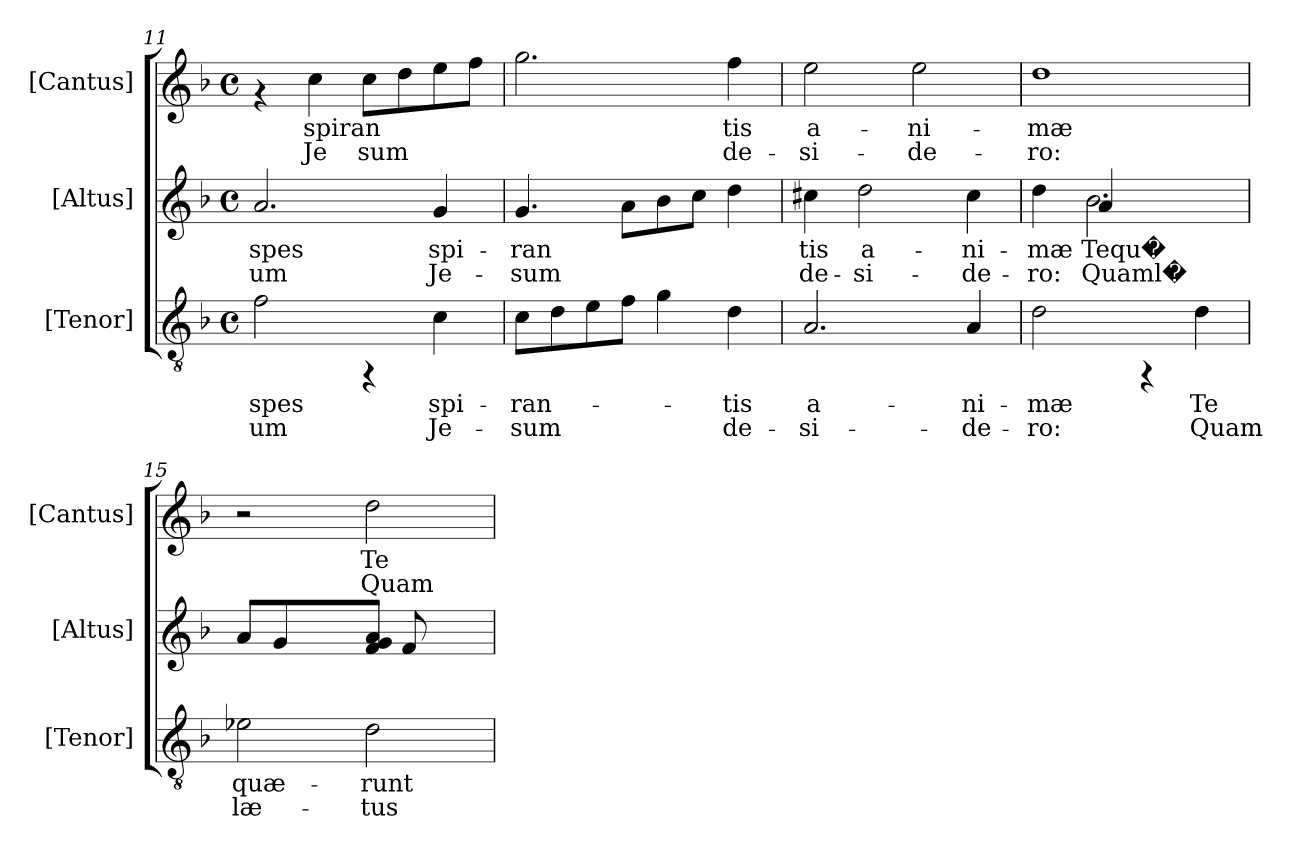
**kern	**text	**text	**kern	**text	**text	**kern	**text	**text
*part3	*part3	*part3	*part2	*part2	*part2	*part1	*part1	*part1
*staff3	*staff3	*staff3	*staff2	*staff2	*staff2	*staff1	*staff1	*staff1
*I"[Tenor]	*	*	*I"[Altus]	*	*	*I"[Cantus]	*	*
*I'[Tenor]	*	*	*I'[Altus]	*	*	*I'[Cantus]	*	*
!!LO:LB:g=z
*clefGv2	*	*	*clefG2	*	*	*clefG2	*	*
*k[b-]	*	*	*k[b-]	*	*	*k[b-]	*	*
*F:	*	*	*F:	*	*	*F:	*	*
*M4/4	*	*	*M4/4	*	*	*M4/4	*	*
*met(c)	*	*	*met(c)	*	*	*met(c)	*	*
=11	=11	=11	=11	=11	=11	=11	=11	=11
!	!LO:LY:b:cj	!LO:LY:b:cj	!	!LO:LY:b:cj	!LO:LY:b:cj	!	!	!
2f\	-spes	um	2.a/	-spes	um	4rf	.	.
!	!	!	!	!	!	!	!LO:LY:b:cj	!LO:LY:b:cj
.	.	.	.	.	.	4cc\	spiran-	-Je
!	!	!	!	!	!	!	!LO:LY:b:cj	!LO:LY:b:cj
4rFF	.	.	.	.	.	8cc\L	-	-sum
!	!	!	!	!	!	!	!LO:LY:b:cj	!LO:LY:b:cj
.	.	.	.	.	.	8dd\	-	-
!	!LO:LY:b:cj	!LO:LY:b:cj	!	!LO:LY:b:cj	!LO:LY:b:cj	!	!LO:LY:b:cj	!LO:LY:b:cj
4c\	spi-	-Je-	4g/	spi-	-Je-	8ee\	-	-
!	!	!	!	!	!	!	!LO:LY:b:cj	!LO:LY:b:cj
.	.	.	.	.	.	8ff\J	-	-
=12!	=12!	=12!	=12!	=12!	=12!	=12!	=12!	=12!
!	!LO:LY:b:cj	!LO:LY:b:cj	!	!LO:LY:b:cj	!LO:LY:b:cj	!	!LO:LY:b:cj	!LO:LY:b:cj
8c\L	-ran-	-sum	4.g/	-ran-	-sum	2.gg\	.	.
!	!LO:LY:b:cj	!LO:LY:b:cj	!	!	!	!	!	!
8d\	.	.	.	.	.	.	.	.
!	!LO:LY:b:cj	!LO:LY:b:cj	!	!	!	!	!	!
8e\	.	.	.	.	.	.	.	.
!	!LO:LY:b:cj	!LO:LY:b:cj	!	!LO:LY:b:cj	!LO:LY:b:cj	!	!	!
8f\J	.	.	8a\L	-	-	.	.	.
!	!LO:LY:b:cj	!LO:LY:b:cj	!	!LO:LY:b:cj	!LO:LY:b:cj	!	!	!
4g\	.	.	8b-\	-	-	.	.	.
!	!	!	!	!LO:LY:b:cj	!LO:LY:b:cj	!	!	!
.	.	.	8cc\J	-	-	.	.	.
!	!LO:LY:b:cj	!LO:LY:b:cj	!	!LO:LY:b:cj	!LO:LY:b:cj	!	!LO:LY:b:cj	!LO:LY:b:cj
4d\	tis	de-	4dd\	-	-	4ff\	tis	de-
=13!	=13!	=13!	=13!	=13!	=13!	=13!	=13!	=13!
!	!LO:LY:b:cj	!LO:LY:b:cj	!	!LO:LY:b:cj	!LO:LY:b:cj	!	!LO:LY:b:cj	!LO:LY:b:cj
2.A/	-a-	-si-	4cc#X\	tis	de-	2ee\	-a-	-si-
!	!	!	!	!LO:LY:b:cj	!LO:LY:b:cj	!	!	!
.	.	.	2dd\	-a-	-si-	.	.	.
!	!	!	!	!	!	!	!LO:LY:b:cj	!LO:LY:b:cj
.	.	.	.	.	.	2ee\	-ni-	-de-
!	!LO:LY:b:cj	!LO:LY:b:cj	!	!LO:LY:b:cj	!LO:LY:b:cj	!	!	!
4A/	-ni-	-de-	4cc#\	-ni-	-de-	.	.	.
=14!	=14!	=14!	=14!	=14!	=14!	=14!	=14!	=14!
!	!LO:LY:b:cj	!LO:LY:b:cj	!	!LO:LY:b:cj	!LO:LY:b:cj	!	!LO:LY:b:cj	!LO:LY:b:cj
*	*	*	*^	*	*	*	*	*
2d\	-mæ	ro:	4dd\	4ryy	-mæ	ro:	1dd	-mæ	ro:
!	!	!	!	!	!LO:LY:b:cj	!LO:LY:b:cj	!	!	!
.	.	.	2.b-\	4a/	Tequ�	Quaml�	.	.	.
4rFF	.	.	.	2ryy	.	.	.	.	.
!	!LO:LY:b:cj	!LO:LY:b:cj	!	!	!	!	!	!	!
4d\	Te	Quam	.	.	.	.	.	.	.
*	*	*	*v	*v	*	*	*	*	*
=15!	=15!	=15!	=15!	=15!	=15!	=15!	=15!	=15!
!	!LO:LY:b:cj	!LO:LY:b:cj	!	!LO:LY:b:cj	!	!	!	!
2e-X\	quæ-	-læ-	8a/L	.	.	2r	.	.
!	!	!	!	!LO:LY:b:cj	!	!	!	!
.	.	.	8g/	.	.	.	.	.
.	.	.	4ryy	.	.	.	.	.
!	!LO:LY:b:cj	!LO:LY:b:cj	!	!LO:LY:b:cj	!	!	!LO:LY:b:cj	!LO:LY:b:cj
2d\	-runt	tus	8g/ 8f/ 8a/J	.	.	2dd\	Te	Quam
!	!	!	!	!LO:LY:b:cj	!	!	!	!
.	.	.	8f/L	.	.	.	.	.
.	.	.	4ryy	.	.	.	.	.
=!	=!	=!	=!	=!	=!	=!	=!	=!
*-	*-	*-	*-	*-	*-	*-	*-	*-
